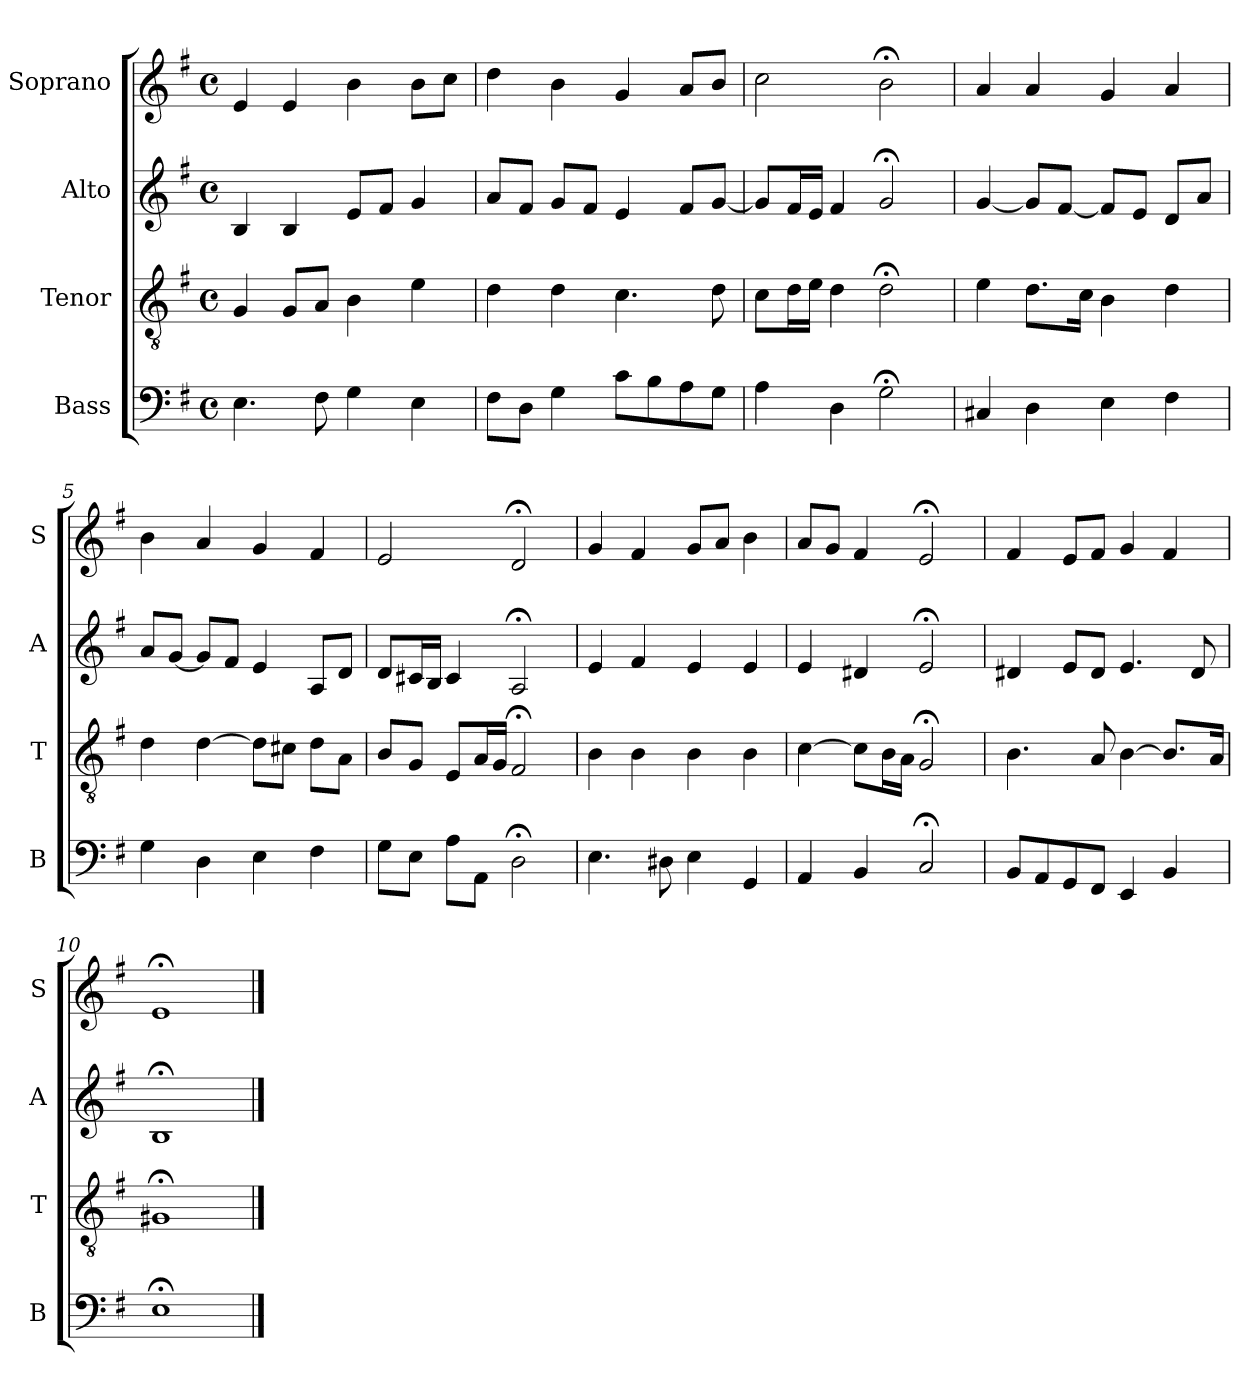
**kern	**kern	**kern	**kern
*part4	*part3	*part2	*part1
*staff4	*staff3	*staff2	*staff1
*I"Bass	*I"Tenor	*I"Alto	*I"Soprano
*I'B	*I'T	*I'A	*I'S
*clefF4	*clefGv2	*clefG2	*clefG2
*k[f#]	*k[f#]	*k[f#]	*k[f#]
*e:	*e:	*e:	*e:
*M4/4	*M4/4	*M4/4	*M4/4
*met(c)	*met(c)	*met(c)	*met(c)
*MM100	*MM100	*MM100	*MM100
=1	=1	=1	=1
4.E	4G	4B	4e
.	8GL	4B	4e
8F#	8AJ	.	.
4G	4B	8eL	4b
.	.	8f#J	.
4E	4e	4g	8bL
.	.	.	8ccJ
=2	=2	=2	=2
8F#L	4d	8aL	4dd
8DJ	.	8f#J	.
4G	4d	8gL	4b
.	.	8f#J	.
8cL	4.c	4e	4g
8B	.	.	.
8A	.	8f#L	8aL
8GJ	8d	[8gJ	8bJ
=3	=3	=3	=3
4A	8cL	8gL]	2cc
.	16dL	16f#L	.
.	16eJJ	16eJJ	.
4D	4d	4f#	.
2G;<	2d;<	2g;<	2b;<
=4	=4	=4	=4
4C#Xi	4ei	[4gi	4ai
4D	8.dL	8gL]	4a
.	.	[8f#J	.
.	16cJk	.	.
4E	4B	8f#L]	4g
.	.	8eJ	.
4F#	4d	8dL	4a
.	.	8aJ	.
=5	=5	=5	=5
4G	4d	8aL	4b
.	.	[8gJ	.
4D	[4d	8gL]	4a
.	.	8f#J	.
4E	8dL]	4e	4g
.	8c#XJ	.	.
4F#	8dL	8AL	4f#
.	8AJ	8dJ	.
=6	=6	=6	=6
8GL	8BL	8dL	2e
8EJ	8GJ	16c#XL	.
.	.	16BJJ	.
8AL	8EL	4c#	.
8AAJ	16AL	.	.
.	16GJJ	.	.
2D;<	2F#;<	2A;<	2d;<
=7	=7	=7	=7
4.E	4B	4e	4g
.	4B	4f#	4f#
8D#X	.	.	.
4E	4B	4e	8gL
.	.	.	8aJ
4GG	4B	4e	4b
=8	=8	=8	=8
4AA	[4c	4e	8aL
.	.	.	8gJ
4BB	8cL]	4d#X	4f#
.	16BL	.	.
.	16AJJ	.	.
2C;<	2G;<	2e;<	2e;<
=9	=9	=9	=9
8BBL	4.B	4d#X	4f#
8AA	.	.	.
8GG	.	8eL	8eL
8FF#J	8A	8d#J	8f#J
4EE	[4B	4.e	4g
4BB	8.BL]	.	4f#
.	.	8d#	.
.	16AJk	.	.
=10	=10	=10	=10
1E;<	1G#X;<	1B;<	1e;<
==	==	==	==
*-	*-	*-	*-
